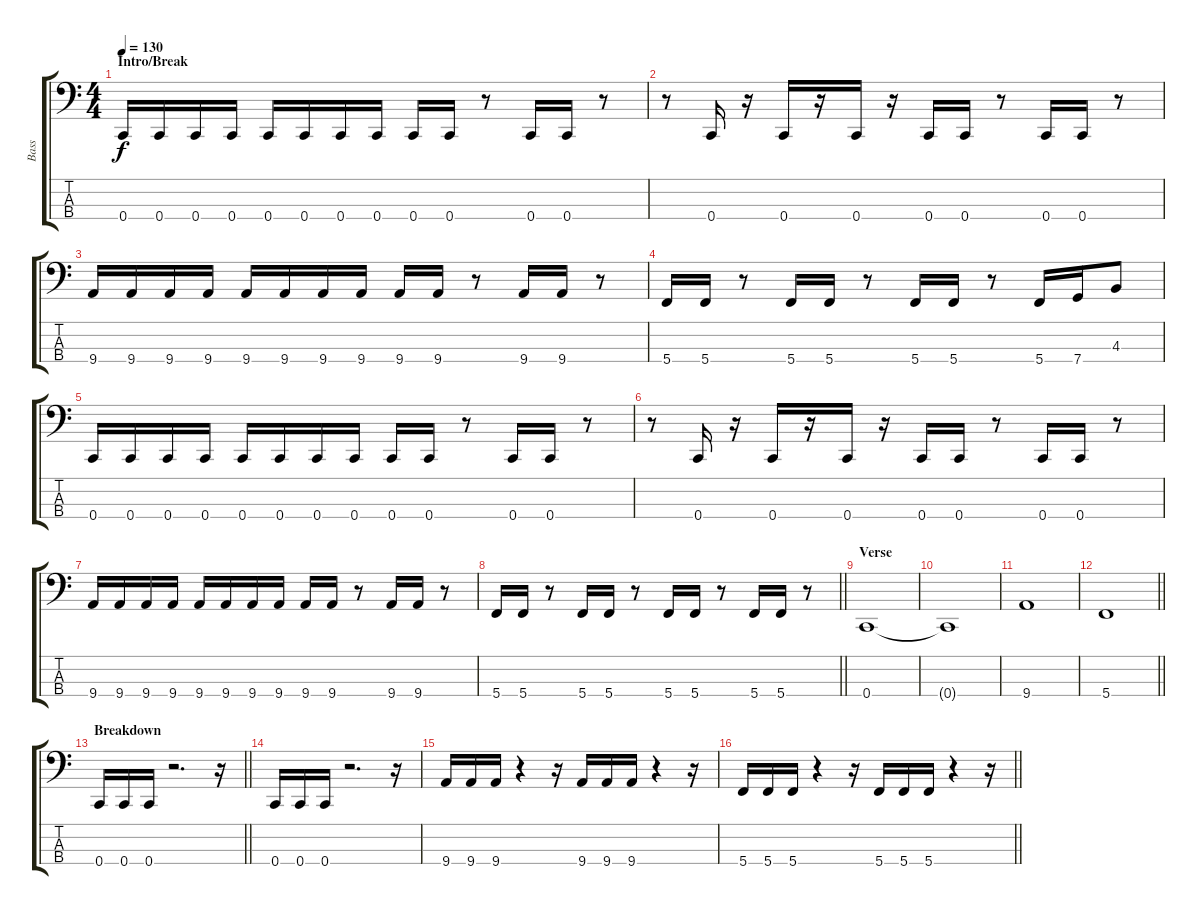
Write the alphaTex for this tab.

\track ("Bass" "Bass") {instrument electricbasspick}
\staff {score tabs}
\tuning (F2 C2 G1 C1) {hide}
\ts (4 4)
\section ("" "Intro/Break")
\tempo 130
\clef f4
\ks c
0.4.16{dy f} 0.4.16 0.4.16 0.4.16 0.4.16 0.4.16 0.4.16 0.4.16 0.4.16 0.4.16 r.8 0.4.16 0.4.16 r.8 |
r.8 0.4.16 r.16 0.4.16 r.16 0.4.16 r.16 0.4.16 0.4.16 r.8 0.4.16 0.4.16 r.8 |
9.4.16 9.4.16 9.4.16 9.4.16 9.4.16 9.4.16 9.4.16 9.4.16 9.4.16 9.4.16 r.8 9.4.16 9.4.16 r.8 |
5.4.16 5.4.16 r.8 5.4.16 5.4.16 r.8 5.4.16 5.4.16 r.8 5.4.16 7.4.16 4.3.8 |
0.4.16 0.4.16 0.4.16 0.4.16 0.4.16 0.4.16 0.4.16 0.4.16 0.4.16 0.4.16 r.8 0.4.16 0.4.16 r.8 |
r.8 0.4.16 r.16 0.4.16 r.16 0.4.16 r.16 0.4.16 0.4.16 r.8 0.4.16 0.4.16 r.8 |
9.4.16 9.4.16 9.4.16 9.4.16 9.4.16 9.4.16 9.4.16 9.4.16 9.4.16 9.4.16 r.8 9.4.16 9.4.16 r.8 |
\barLineRight lightlight
5.4.16 5.4.16 r.8 5.4.16 5.4.16 r.8 5.4.16 5.4.16 r.8 5.4.16 5.4.16 r.8 |
\section ("" "Verse")
0.4.1 |
0.4{t}.1 |
9.4.1 |
\barLineRight lightlight
5.4.1 |
\section ("" "Breakdown")
\barLineRight lightlight
0.4.16 0.4.16 0.4.16 r.2{d} r.16 |
0.4.16 0.4.16 0.4.16 r.2{d} r.16 |
9.4.16 9.4.16 9.4.16 r.4 r.16 9.4.16 9.4.16 9.4.16 r.4 r.16 |
\barLineRight lightlight
5.4.16 5.4.16 5.4.16 r.4 r.16 5.4.16 5.4.16 5.4.16 r.4 r.16
